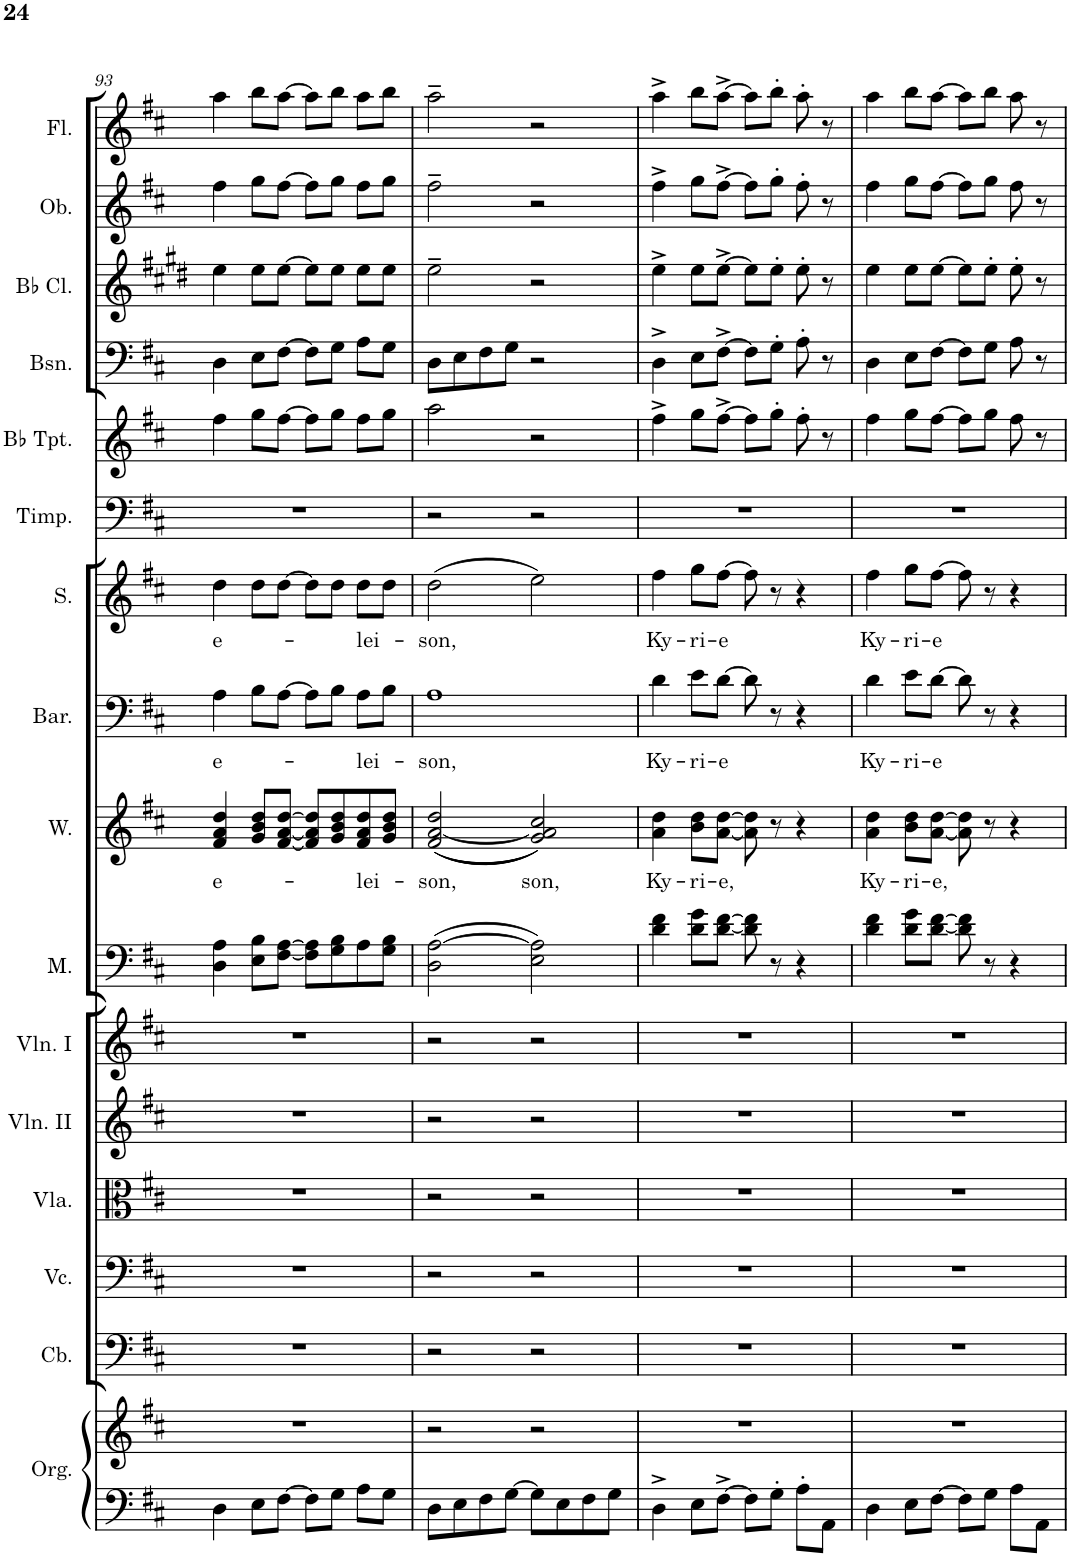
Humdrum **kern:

**kern	**kern	**kern	**kern	**kern	**kern	**kern	**kern	**kern	**text	**kern	**text	**kern	**text	**kern	**kern	**kern	**kern	**kern	**kern
*part16	*part16	*part15	*part14	*part13	*part12	*part11	*part10	*part9	*part9	*part8	*part8	*part7	*part7	*part6	*part5	*part4	*part3	*part2	*part1
*staff17	*staff16	*staff15	*staff14	*staff13	*staff12	*staff11	*staff10	*staff9	*staff9	*staff8	*staff8	*staff7	*staff7	*staff6	*staff5	*staff4	*staff3	*staff2	*staff1
*I"Organ	*	*I"Contrabasses	*I"Violoncellos	*I"Violas	*I"Violins II	*I"Violins I	*I"Men	*I"Women	*	*I"Baritone	*	*I"Soprano	*	*I"Timpani	*I"Trumpets in Bb	*I"Bassoons	*I"Clarinets in Bb	*I"Oboes	*I"Flutes
*I'Org.	*	*I'Cb.	*I'Vc.	*I'Vla.	*I'Vln. II	*I'Vln. I	*I'M.	*I'W.	*	*I'Bar.	*	*I'S.	*	*I'Timp.	*	*I'Bsn.	*	*I'Ob.	*I'Fl.
!!LO:PB:g=z
*clefF4	*clefG2	*clefF4	*clefF4	*clefC3	*clefG2	*clefG2	*clefF4	*clefG2	*	*clefF4	*	*clefG2	*	*clefF4	*clefG2	*clefF4	*clefG2	*clefG2	*clefG2
*	*	*Trd7c12	*	*	*	*	*	*	*	*	*	*	*	*	*Trd1c2	*	*Trd1c2	*	*
*k[f#c#]	*k[f#c#]	*k[f#c#]	*k[f#c#]	*k[f#c#]	*k[f#c#]	*k[f#c#]	*k[f#c#]	*k[f#c#]	*	*k[f#c#]	*	*k[f#c#]	*	*k[f#c#]	*k[f#c#]	*k[f#c#]	*k[f#c#g#d#]	*k[f#c#]	*k[f#c#]
*M4/4	*M4/4	*M4/4	*M4/4	*M4/4	*M4/4	*M4/4	*M4/4	*M4/4	*	*M4/4	*	*M4/4	*	*M4/4	*M4/4	*M4/4	*M4/4	*M4/4	*M4/4
*met(c)	*met(c)	*met(c)	*met(c)	*met(c)	*met(c)	*met(c)	*met(c)	*met(c)	*	*met(c)	*	*met(c)	*	*met(c)	*met(c)	*met(c)	*met(c)	*met(c)	*met(c)
=93	=93	=93	=93	=93	=93	=93	=93	=93	=93	=93	=93	=93	=93	=93	=93	=93	=93	=93	=93
!	!	!	!	!	!	!	!	!	!LO:LY:b	!	!LO:LY:b	!	!LO:LY:b	!	!	!	!	!	!
4D\	1r	1r	1r	1r	1r	1r	4D\ 4A\	4f#/ 4a/ 4dd/	e-	4A\	e-	4dd\	e-	1r	4ff#\	4D\	4ee\	4ff#\	4aa\
8E\L	.	.	.	.	.	.	8E\ 8B\L	8g/ 8b/ 8dd/L	.	8B\L	.	8dd\L	.	.	8gg\L	8E\L	8ee\L	8gg\L	8bb\L
[8F#\J	.	.	.	.	.	.	[8F#\ [8A\J	[8f#/ [8a/ [8dd/J	.	[8A\J	.	[8dd\J	.	.	[8ff#\J	[8F#\J	[8ee\J	[8ff#\J	[8aa\J
8F#\L]	.	.	.	.	.	.	8F#\] 8A\]L	8f#/] 8a/] 8dd/]L	.	8A\L]	.	8dd\L]	.	.	8ff#\L]	8F#\L]	8ee\L]	8ff#\L]	8aa\L]
8G\J	.	.	.	.	.	.	8G\ 8B\	8g/ 8b/ 8dd/	.	8B\J	.	8dd\J	.	.	8gg\J	8G\J	8ee\J	8gg\J	8bb\J
!	!	!	!	!	!	!	!	!	!LO:LY:b	!	!LO:LY:b	!	!LO:LY:b	!	!	!	!	!	!
8A\L	.	.	.	.	.	.	8A\	8f#/ 8a/ 8dd/	-lei-	8A\L	-lei-	8dd\L	-lei-	.	8ff#\L	8A\L	8ee\L	8ff#\L	8aa\L
8G\J	.	.	.	.	.	.	8G\ 8B\J	8g/ 8b/ 8dd/J	.	8B\J	.	8dd\J	.	.	8gg\J	8G\J	8ee\J	8gg\J	8bb\J
=94	=94	=94	=94	=94	=94	=94	=94	=94	=94	=94	=94	=94	=94	=94	=94	=94	=94	=94	=94
!	!	!	!	!	!	!	!	!	!LO:LY:b	!	!LO:LY:b	!	!LO:LY:b	!	!	!	!	!	!
8D\L	2r	2r	2r	2r	2r	2r	(2D\ [2A\	((<2f#/ [2a/ 2dd/	-son,	1A	-son,	(2dd\	-son,	2r	2aa\	8D\L	2ee~\	2ff#~\	2aa~\
8E\	.	.	.	.	.	.	.	.	.	.	.	.	.	.	.	8E\	.	.	.
8F#\	.	.	.	.	.	.	.	.	.	.	.	.	.	.	.	8F#\	.	.	.
[8G\J	.	.	.	.	.	.	.	.	.	.	.	.	.	.	.	8G\J	.	.	.
!	!	!	!	!	!	!	!	!	!LO:LY:b	!	!	!	!	!	!	!	!	!	!
8G\L]	2r	2r	2r	2r	2r	2r	2E\ 2A\])	2g/ 2a/] 2cc#/))	-son,	.	.	2ee\)	.	2r	2r	2r	2r	2r	2r
8E\	.	.	.	.	.	.	.	.	.	.	.	.	.	.	.	.	.	.	.
8F#\	.	.	.	.	.	.	.	.	.	.	.	.	.	.	.	.	.	.	.
8G\J	.	.	.	.	.	.	.	.	.	.	.	.	.	.	.	.	.	.	.
=95	=95	=95	=95	=95	=95	=95	=95	=95	=95	=95	=95	=95	=95	=95	=95	=95	=95	=95	=95
!	!	!	!	!	!	!	!	!	!LO:LY:b	!	!LO:LY:b	!	!LO:LY:b	!	!	!	!	!	!
4D^\	1r	1r	1r	1r	1r	1r	4d\ 4f#\	4a\ 4dd\	Ky-	4d\	Ky-	4ff#\	Ky-	1r	4ff#^\	4D^\	4ee^\	4ff#^\	4aa^\
!	!	!	!	!	!	!	!	!	!LO:LY:b	!	!LO:LY:b	!	!LO:LY:b	!	!	!	!	!	!
8E\L	.	.	.	.	.	.	8d\ 8g\L	8b\ 8dd\L	-ri-	8e\L	-ri-	8gg\L	-ri-	.	8gg\L	8E\L	8ee\L	8gg\L	8bb\L
!	!	!	!	!	!	!	!	!	!LO:LY:b	!	!LO:LY:b	!	!LO:LY:b	!	!	!	!	!	!
[8F#^\J	.	.	.	.	.	.	[8d\ [8f#\J	[8a\ [8dd\J	-e,	[8d\J	-e	[8ff#\J	-e	.	[8ff#^\J	[8F#^\J	[8ee^\J	[8ff#^\J	[8aa^\J
8F#\L]	.	.	.	.	.	.	8d\] 8f#\]	8a\] 8dd\]	.	8d\]	.	8ff#\]	.	.	8ff#\L]	8F#\L]	8ee\L]	8ff#\L]	8aa\L]
8G'\J	.	.	.	.	.	.	8r	8r	.	8r	.	8r	.	.	8gg'\J	8G'\J	8ee'\J	8gg'\J	8bb'\J
8A'\L	.	.	.	.	.	.	4r	4r	.	4r	.	4r	.	.	8ff#'\	8A'\	8ee'\	8ff#'\	8aa'\
8AA\J	.	.	.	.	.	.	.	.	.	.	.	.	.	.	8r	8r	8r	8r	8r
=96	=96	=96	=96	=96	=96	=96	=96	=96	=96	=96	=96	=96	=96	=96	=96	=96	=96	=96	=96
!	!	!	!	!	!	!	!	!	!LO:LY:b	!	!LO:LY:b	!	!LO:LY:b	!	!	!	!	!	!
4D\	1r	1r	1r	1r	1r	1r	4d\ 4f#\	4a\ 4dd\	Ky-	4d\	Ky-	4ff#\	Ky-	1r	4ff#\	4D\	4ee\	4ff#\	4aa\
!	!	!	!	!	!	!	!	!	!LO:LY:b	!	!LO:LY:b	!	!LO:LY:b	!	!	!	!	!	!
8E\L	.	.	.	.	.	.	8d\ 8g\L	8b\ 8dd\L	-ri-	8e\L	-ri-	8gg\L	-ri-	.	8gg\L	8E\L	8ee\L	8gg\L	8bb\L
!	!	!	!	!	!	!	!	!	!LO:LY:b	!	!LO:LY:b	!	!LO:LY:b	!	!	!	!	!	!
[8F#\J	.	.	.	.	.	.	[8d\ [8f#\J	[8a\ [8dd\J	-e,	[8d\J	-e	[8ff#\J	-e	.	[8ff#\J	[8F#\J	[8ee\J	[8ff#\J	[8aa\J
8F#\L]	.	.	.	.	.	.	8d\] 8f#\]	8a\] 8dd\]	.	8d\]	.	8ff#\]	.	.	8ff#\L]	8F#\L]	8ee\L]	8ff#\L]	8aa\L]
8G\J	.	.	.	.	.	.	8r	8r	.	8r	.	8r	.	.	8gg\J	8G\J	8ee'\J	8gg\J	8bb\J
8A\L	.	.	.	.	.	.	4r	4r	.	4r	.	4r	.	.	8ff#\	8A\	8ee'\	8ff#\	8aa\
8AA\J	.	.	.	.	.	.	.	.	.	.	.	.	.	.	8r	8r	8r	8r	8r
=	=	=	=	=	=	=	=	=	=	=	=	=	=	=	=	=	=	=	=
*-	*-	*-	*-	*-	*-	*-	*-	*-	*-	*-	*-	*-	*-	*-	*-	*-	*-	*-	*-
